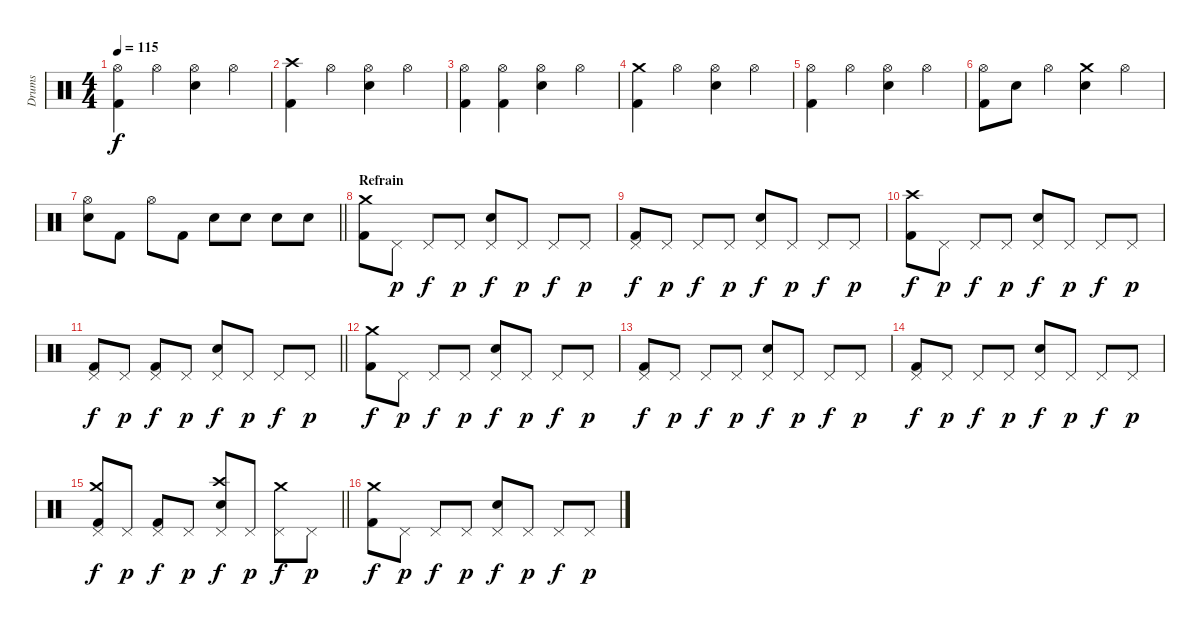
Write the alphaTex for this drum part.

\track ("Drums" "Drums") {instrument percussion}
\staff {score}
\articulation defaults
\ts (4 4)
\tempo 115
\clef neutral
\ks c
("Kick (hit) 2" "Hi-Hat (open)").4{dy f} "Hi-Hat (open)".4 ("Hi-Hat (open)" "Snare (hit) 2").4 "Hi-Hat (open)".4 |
("Kick (hit) 2" "Crash high (hit)").4 "Hi-Hat (open)".4 ("Hi-Hat (open)" "Snare (hit) 2").4 "Hi-Hat (open)".4 |
("Kick (hit) 2" "Hi-Hat (open)").4 ("Kick (hit) 2" "Hi-Hat (open)").4 ("Hi-Hat (open)" "Snare (hit) 2").4 "Hi-Hat (open)".4 |
("Kick (hit) 2" "Crash medium (hit)").4 "Hi-Hat (open)".4 ("Hi-Hat (open)" "Snare (hit) 2").4 "Hi-Hat (open)".4 |
("Kick (hit) 2" "Hi-Hat (open)").4 "Hi-Hat (open)".4 ("Hi-Hat (open)" "Snare (hit) 2").4 "Hi-Hat (open)".4 |
("Kick (hit) 2" "Hi-Hat (open)").8 "Snare (hit) 2".8 "Hi-Hat (open)".4 ("Crash medium (hit)" "Snare (hit) 2").4 "Hi-Hat (open)".4 |
\barLineRight lightlight
("Hi-Hat (open)" "Snare (hit) 2").8 "Kick (hit) 2".8 "Hi-Hat (open)".8 "Kick (hit) 2".8 "Snare (hit) 2".8 "Snare (hit) 2".8 "Snare (hit) 2".8 "Snare (hit) 2".8 |
\section ("" "Refrain")
("Kick (hit) 2" "Crash medium (hit)").8 "Pedal Hi-Hat (hit)".8{dy p} "Pedal Hi-Hat (hit)".8{dy f} "Pedal Hi-Hat (hit)".8{dy p} ("Pedal Hi-Hat (hit)" "Snare (hit) 2").8{dy f} "Pedal Hi-Hat (hit)".8{dy p} "Pedal Hi-Hat (hit)".8{dy f} "Pedal Hi-Hat (hit)".8{dy p} |
("Kick (hit) 2" "Pedal Hi-Hat (hit)").8{dy f} "Pedal Hi-Hat (hit)".8{dy p} "Pedal Hi-Hat (hit)".8{dy f} "Pedal Hi-Hat (hit)".8{dy p} ("Pedal Hi-Hat (hit)" "Snare (hit) 2").8{dy f} "Pedal Hi-Hat (hit)".8{dy p} "Pedal Hi-Hat (hit)".8{dy f} "Pedal Hi-Hat (hit)".8{dy p} |
("Kick (hit) 2" "Crash high (hit)").8{dy f} "Pedal Hi-Hat (hit)".8{dy p} "Pedal Hi-Hat (hit)".8{dy f} "Pedal Hi-Hat (hit)".8{dy p} ("Pedal Hi-Hat (hit)" "Snare (hit) 2").8{dy f} "Pedal Hi-Hat (hit)".8{dy p} "Pedal Hi-Hat (hit)".8{dy f} "Pedal Hi-Hat (hit)".8{dy p} |
\barLineRight lightlight
("Kick (hit) 2" "Pedal Hi-Hat (hit)").8{dy f} "Pedal Hi-Hat (hit)".8{dy p} ("Kick (hit) 2" "Pedal Hi-Hat (hit)").8{dy f} "Pedal Hi-Hat (hit)".8{dy p} ("Pedal Hi-Hat (hit)" "Snare (hit) 2").8{dy f} "Pedal Hi-Hat (hit)".8{dy p} "Pedal Hi-Hat (hit)".8{dy f} "Pedal Hi-Hat (hit)".8{dy p} |
("Kick (hit) 2" "Crash medium (hit)").8{dy f} "Pedal Hi-Hat (hit)".8{dy p} "Pedal Hi-Hat (hit)".8{dy f} "Pedal Hi-Hat (hit)".8{dy p} ("Pedal Hi-Hat (hit)" "Snare (hit) 2").8{dy f} "Pedal Hi-Hat (hit)".8{dy p} "Pedal Hi-Hat (hit)".8{dy f} "Pedal Hi-Hat (hit)".8{dy p} |
("Kick (hit) 2" "Pedal Hi-Hat (hit)").8{dy f} "Pedal Hi-Hat (hit)".8{dy p} "Pedal Hi-Hat (hit)".8{dy f} "Pedal Hi-Hat (hit)".8{dy p} ("Pedal Hi-Hat (hit)" "Snare (hit) 2").8{dy f} "Pedal Hi-Hat (hit)".8{dy p} "Pedal Hi-Hat (hit)".8{dy f} "Pedal Hi-Hat (hit)".8{dy p} |
("Kick (hit) 2" "Pedal Hi-Hat (hit)").8{dy f} "Pedal Hi-Hat (hit)".8{dy p} "Pedal Hi-Hat (hit)".8{dy f} "Pedal Hi-Hat (hit)".8{dy p} ("Pedal Hi-Hat (hit)" "Snare (hit) 2").8{dy f} "Pedal Hi-Hat (hit)".8{dy p} "Pedal Hi-Hat (hit)".8{dy f} "Pedal Hi-Hat (hit)".8{dy p} |
\barLineRight lightlight
("Kick (hit) 2" "Crash medium (hit)" "Pedal Hi-Hat (hit)").8{dy f} "Pedal Hi-Hat (hit)".8{dy p} ("Kick (hit) 2" "Pedal Hi-Hat (hit)").8{dy f} "Pedal Hi-Hat (hit)".8{dy p} ("Crash high (hit)" "Pedal Hi-Hat (hit)" "Snare (hit) 2").8{dy f} "Pedal Hi-Hat (hit)".8{dy p} ("Crash medium (hit)" "Pedal Hi-Hat (hit)").8{dy f} "Pedal Hi-Hat (hit)".8{dy p} |
("Kick (hit) 2" "Crash medium (hit)").8{dy f} "Pedal Hi-Hat (hit)".8{dy p} "Pedal Hi-Hat (hit)".8{dy f} "Pedal Hi-Hat (hit)".8{dy p} ("Pedal Hi-Hat (hit)" "Snare (hit) 2").8{dy f} "Pedal Hi-Hat (hit)".8{dy p} "Pedal Hi-Hat (hit)".8{dy f} "Pedal Hi-Hat (hit)".8{dy p}
